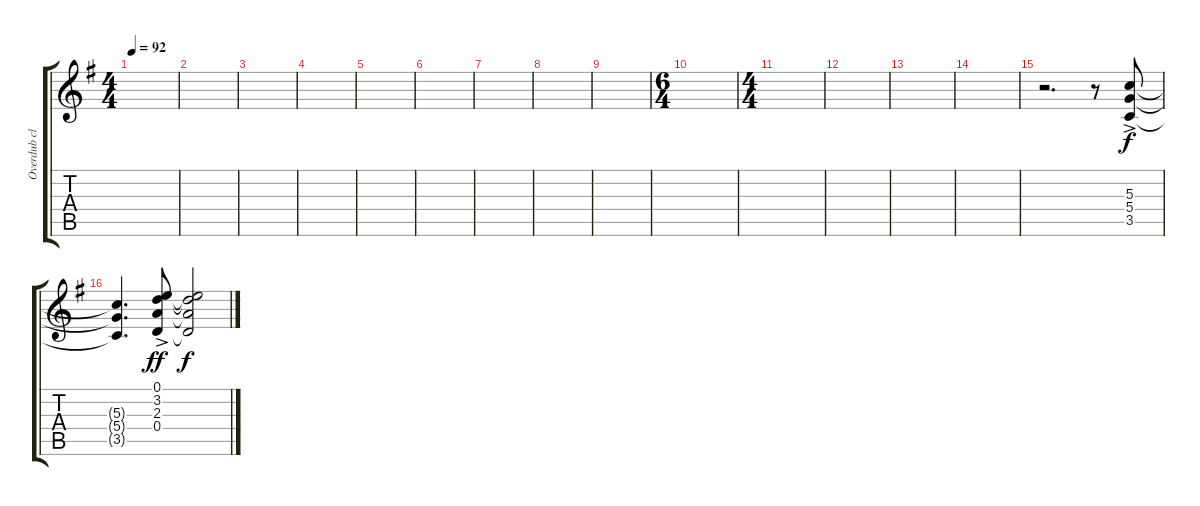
\track ("Overdub clean" "Overdub cl") {instrument electricguitarclean}
\staff {score tabs}
\tuning (E4 B3 G3 D3 A2 E2) {hide}
\ts (4 4)
\tempo 92
\clef g2
\ks eminor
|
|
|
|
|
|
|
|
|
\ts (6 4)
|
\ts (4 4)
|
|
|
|
r.2{d} r.8 (5.3{ac} 5.4{ac} 3.5{ac}).8 |
(5.3{t} 5.4{t} 3.5{t}).4{d dy f} (0.1{ac} 3.2{ac} 2.3{ac} 0.4{ac}).8{dy ff} (0.1{t} 3.2{t} 2.3{t} 0.4{t}).2{dy f}
